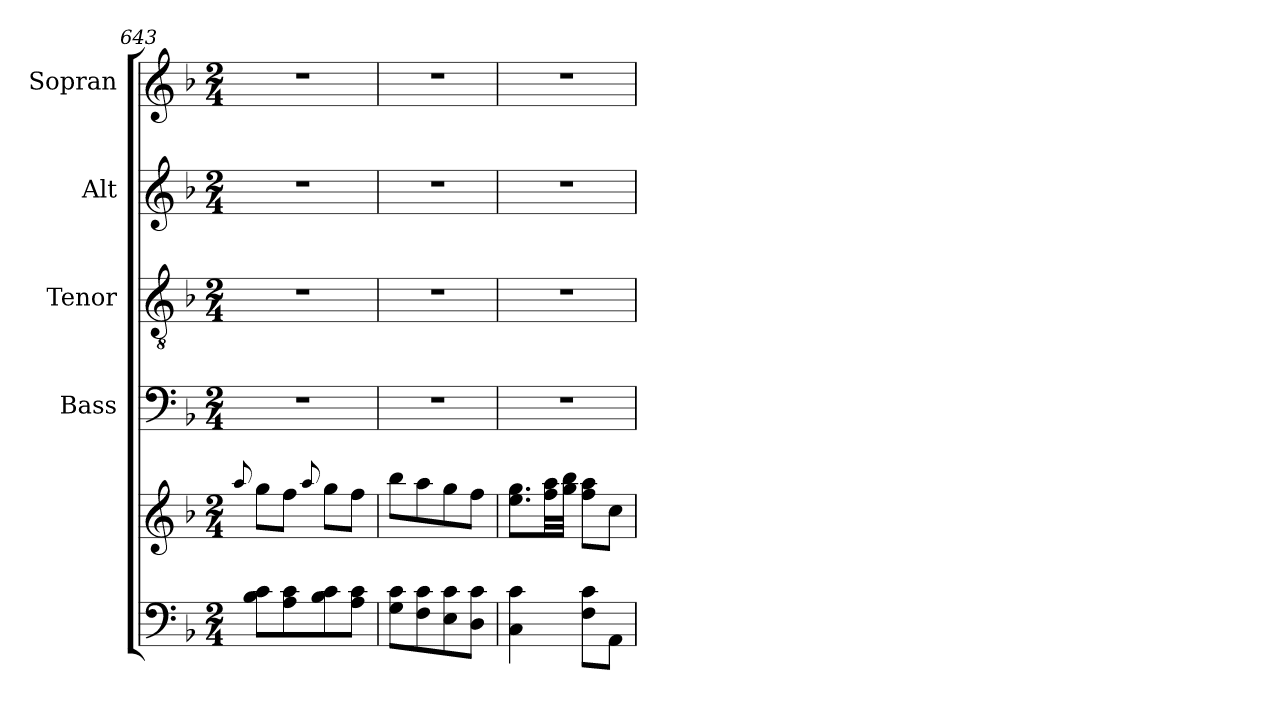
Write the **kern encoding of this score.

**kern	**kern	**kern	**kern	**kern	**kern
*part5	*part5	*part4	*part3	*part2	*part1
*staff6	*staff5	*staff4	*staff3	*staff2	*staff1
*	*	*I"Bass	*I"Tenor	*I"Alt	*I"Sopran
*	*	*I'B.	*I'T.	*I'A.	*I'S.
*clefF4	*clefG2	*clefF4	*clefGv2	*clefG2	*clefG2
*k[b-]	*k[b-]	*k[b-]	*k[b-]	*k[b-]	*k[b-]
*F:	*F:	*F:	*F:	*F:	*F:
*M2/4	*M2/4	*M2/4	*M2/4	*M2/4	*M2/4
=643	=643	=643	=643	=643	=643
.	8qqaa/	.	.	.	.
8B-\ 8c\L	8gg\L	2r	2r	2r	2r
8A\ 8c\	8ff\J	.	.	.	.
.	8qqaa/	.	.	.	.
8B-\ 8c\	8gg\L	.	.	.	.
8A\ 8c\J	8ff\J	.	.	.	.
=644	=644	=644	=644	=644	=644
8G\ 8c\L	8bb-\L	2r	2r	2r	2r
8F\ 8c\	8aa\	.	.	.	.
8E\ 8c\	8gg\	.	.	.	.
8D\ 8c\J	8ff\J	.	.	.	.
=645	=645	=645	=645	=645	=645
4C\ 4c\	8.ee\ 8.gg\L	2r	2r	2r	2r
.	32ff\ 32aa\LL	.	.	.	.
.	32gg\ 32bb-\JJJ	.	.	.	.
8F\ 8c\L	8ff\ 8aa\L	.	.	.	.
8AA\J	8cc\J	.	.	.	.
=	=	=	=	=	=
*-	*-	*-	*-	*-	*-
